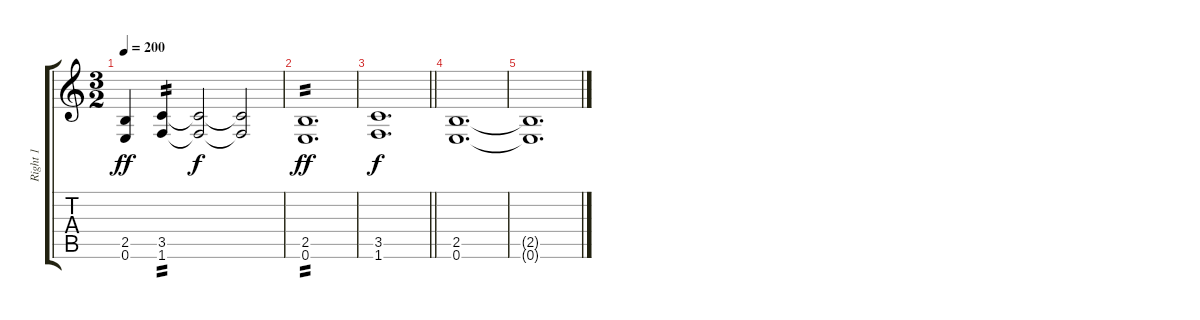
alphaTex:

\track ("Right 1" "Right 1") {instrument distortionguitar}
\staff {score tabs}
\tuning (E4 B3 G3 D3 A2 E2) {hide}
\ts (3 2)
\tempo 200
\clef g2
\ks c
(2.5{t} 0.6{t}).4{dy ff} (3.5 1.6).4{tp 2} (3.5{t} 1.6{t}).2{dy f} (3.5{t} 1.6{t}).2 |
(2.5 0.6).1{d tp 2 dy ff} |
\barLineRight lightlight
(3.5 1.6).1{d dy f} |
(2.5 0.6).1{d} |
(2.5{t} 0.6{t}).1{d}
